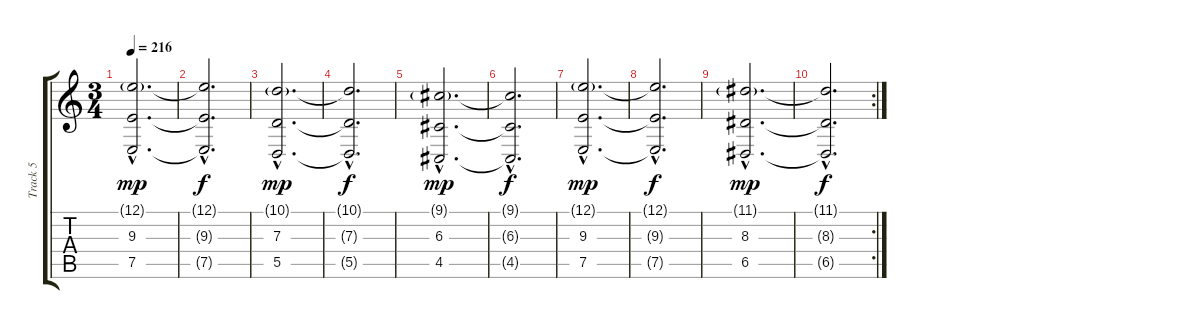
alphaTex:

\track ("Track 5" "Track 5") {instrument stringensemble1}
\staff {score tabs}
\tuning (E4 B3 G3 D3 A2 E2) {hide}
\ts (3 4)
\tempo 216
\clef g2
\ks c
(12.1{g hac} 9.3{hac} 7.5{hac}).2{d dy mp} |
(12.1{hac t} 9.3{hac t} 7.5{hac t}).2{d dy f} |
(10.1{g hac} 7.3{hac} 5.5{hac}).2{d dy mp} |
(10.1{hac t} 7.3{hac t} 5.5{hac t}).2{d dy f} |
(9.1{g hac} 6.3{hac} 4.5{hac}).2{d dy mp} |
(9.1{hac t} 6.3{hac t} 4.5{hac t}).2{d dy f} |
(12.1{g hac} 9.3{hac} 7.5{hac}).2{d dy mp} |
(12.1{hac t} 9.3{hac t} 7.5{hac t}).2{d dy f} |
(11.1{g hac} 8.3{hac} 6.5{hac}).2{d dy mp} |
\rc 2
(11.1{hac t} 8.3{hac t} 6.5{hac t}).2{d dy f}
